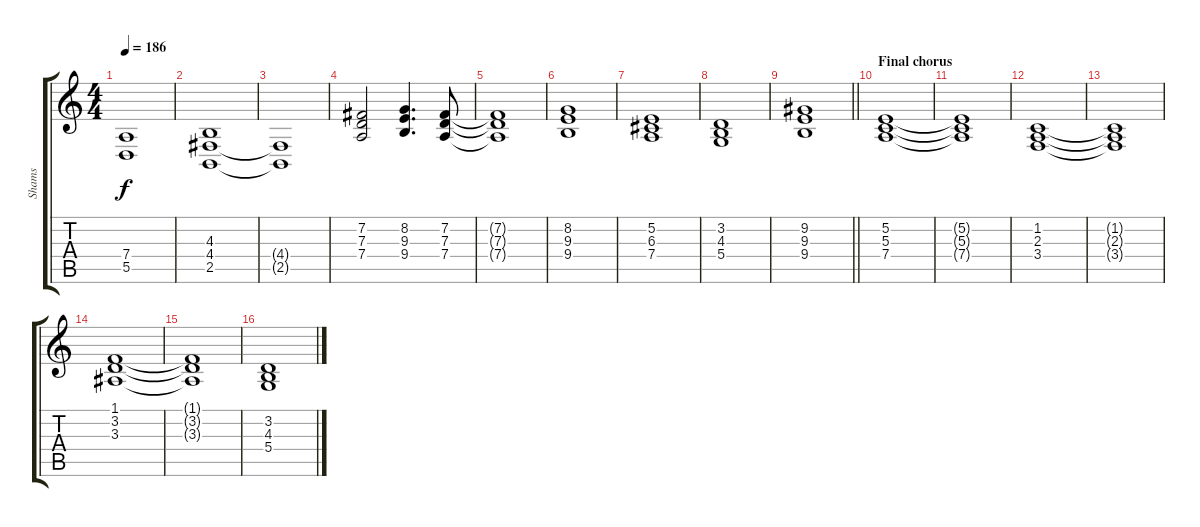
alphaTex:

\track ("Shams" "Shams") {instrument stringensemble1}
\staff {score tabs}
\tuning (E4 B3 G3 D3 A2 E2) {hide}
\ts (4 4)
\tempo 186
\clef g2
\ks c
(7.4{t} 5.5{t}).1{dy f} |
(4.3 4.4 2.5).1 |
(4.4{t} 2.5{t}).1 |
(7.2 7.3 7.4).2 (8.2 9.3 9.4).4{d} (7.2 7.3 7.4).8 |
(7.2{t} 7.3{t} 7.4{t}).1 |
(8.2 9.3 9.4).1 |
(5.2 6.3 7.4).1 |
(3.2 4.3 5.4).1 |
\barLineRight lightlight
(9.2 9.3 9.4).1 |
\section ("" "Final chorus")
(5.2 5.3 7.4).1 |
(5.2{t} 5.3{t} 7.4{t}).1 |
(1.2 2.3 3.4).1 |
(1.2{t} 2.3{t} 3.4{t}).1 |
(1.1 3.2 3.3).1 |
(1.1{t} 3.2{t} 3.3{t}).1 |
(3.2 4.3 5.4).1
